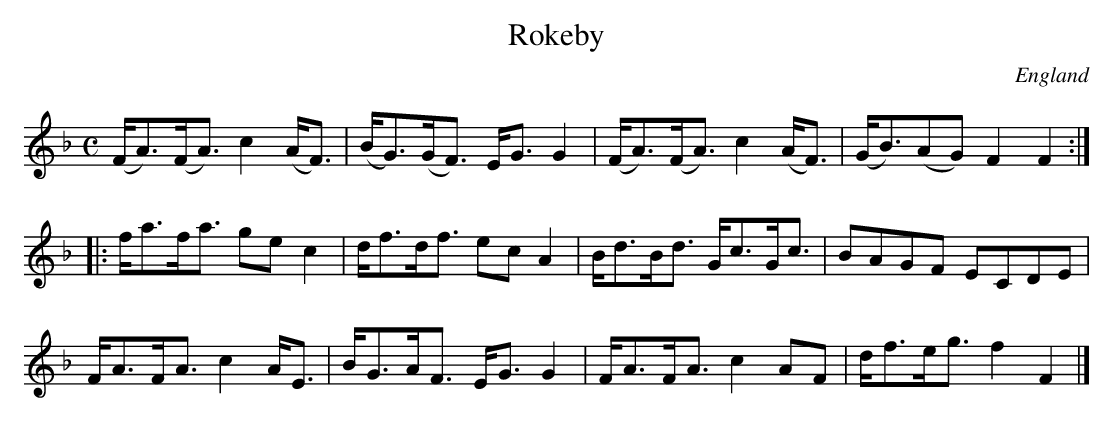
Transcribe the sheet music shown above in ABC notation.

X:1
T:Rokeby
L:1/8
M:C
O:England
K:F major
(F<A)(F<A) c2 (A<F) | (B<G)(G<F) E<G G2 | (F<A)(F<A) c2 (A<F) | (G<B)(AG) F2F2 ::
f<af<a gec2 | d<fd<f ecA2 | B<dB<d G<cG<c | BAGF ECDE |
F<AF<A c2A<E | B<GA<F E<GG2 | F<AF<A c2AF | d<fe<g f2F2 |]
